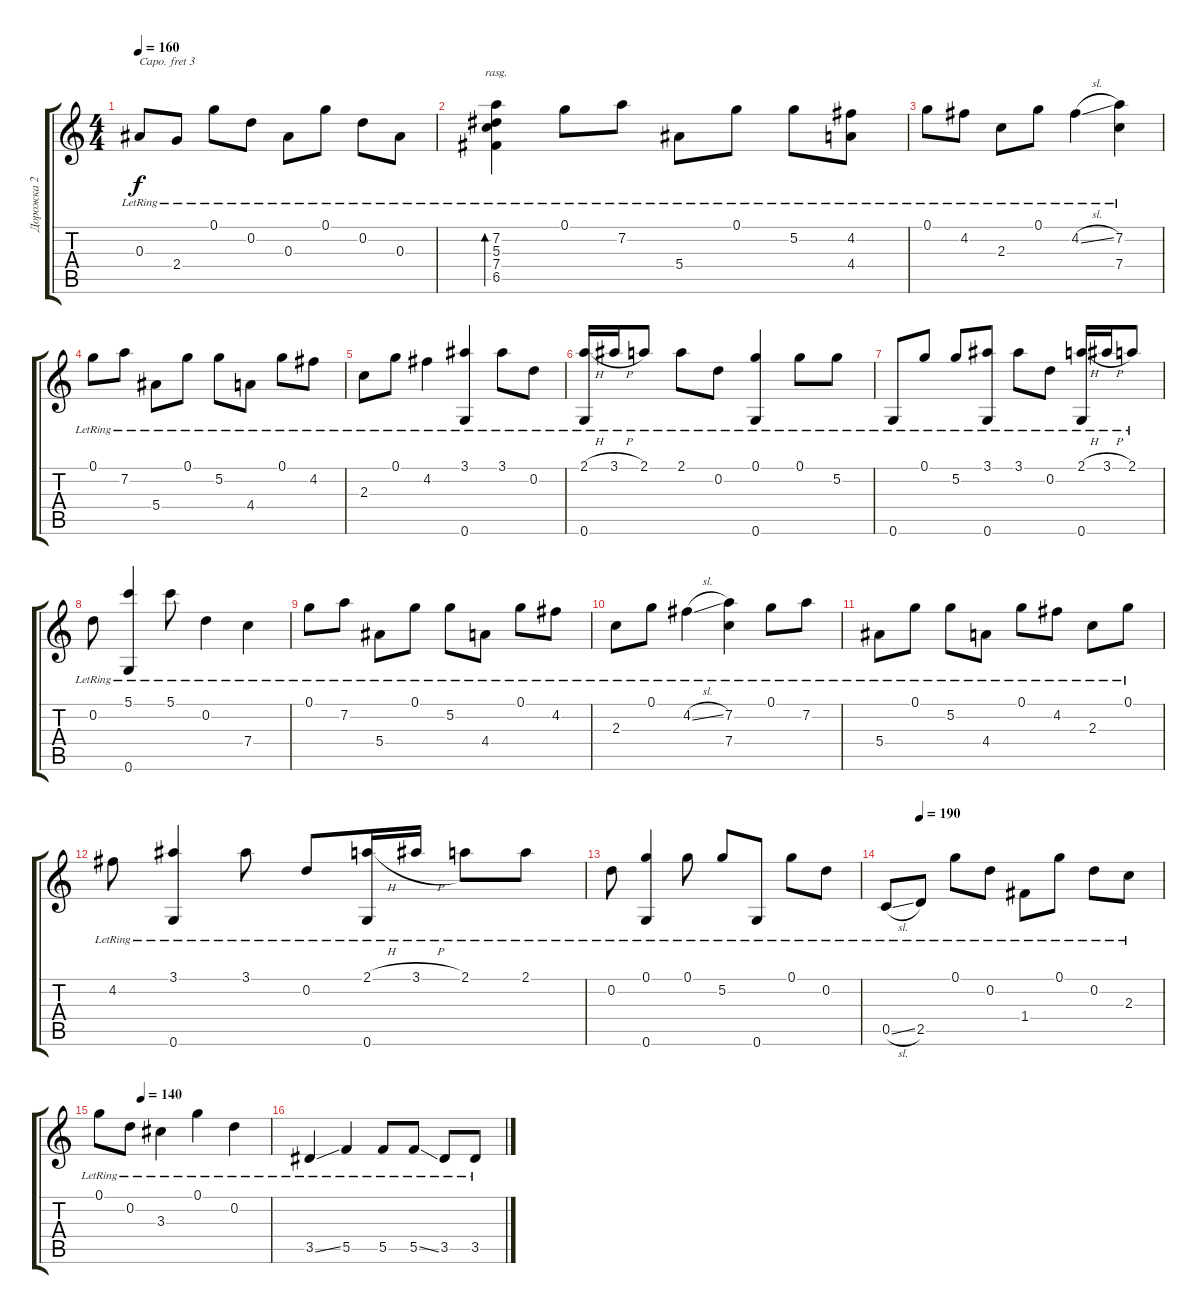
\track ("Дорожка 2" "Дорожка 2") {instrument acousticguitarsteel}
\staff {score tabs}
\capo 3
\tuning (E4 B3 G3 D3 A2 E2) {hide}
\ts (4 4)
\tempo 160
\clef g2
\ks c
0.3{lr}.8{dy f} 2.4{lr}.8 0.1{lr}.8 0.2{lr}.8 0.3{lr}.8 0.1{lr}.8 0.2{lr}.8 0.3{lr}.8 |
(7.2{lr} 5.3{lr} 7.4{lr} 6.5{lr}).4{bd 480 rasg ii} 0.1{lr}.8 7.2{lr}.8 5.4{lr}.8 0.1{lr}.8 5.2{lr}.8 (4.2{lr} 4.4{lr}).8 |
0.1{lr}.8 4.2{lr}.8 2.3{lr}.8 0.1{lr}.8 4.2{sl lr}.4 (7.2{lr} 7.4{lr}).4 |
0.1{lr}.8 7.2{lr}.8 5.4{lr}.8 0.1{lr}.8 5.2{lr}.8 4.4{lr}.8 0.1{lr}.8 4.2{lr}.8 |
2.3{lr}.8 0.1{lr}.8 4.2{lr}.4 (3.1{lr} 0.6{lr}).4 3.1{lr}.8 0.2{lr}.8 |
(2.1{h lr} 0.6{lr}).16 3.1{h lr}.16 2.1{lr}.8 2.1{lr}.8 0.2{lr}.8 (0.1{lr} 0.6{lr}).4 0.1{lr}.8 5.2{lr}.8 |
0.6{lr}.8 0.1{lr}.8 5.2{lr}.8 (3.1{lr} 0.6{lr}).8 3.1{lr}.8 0.2{lr}.8 (2.1{h lr} 0.6{lr}).16 3.1{h lr}.16 2.1{lr}.8 |
0.2{lr}.8 (5.1{lr} 0.6{lr}).4 5.1{lr}.8 0.2{lr}.4 7.4{lr}.4 |
0.1{lr}.8 7.2{lr}.8 5.4{lr}.8 0.1{lr}.8 5.2{lr}.8 4.4{lr}.8 0.1{lr}.8 4.2{lr}.8 |
2.3{lr}.8 0.1{lr}.8 4.2{sl lr}.4 (7.2{lr} 7.4{lr}).4 0.1{lr}.8 7.2{lr}.8 |
5.4{lr}.8 0.1{lr}.8 5.2{lr}.8 4.4{lr}.8 0.1{lr}.8 4.2{lr}.8 2.3{lr}.8 0.1{lr}.8 |
4.2{lr}.8 (3.1{lr} 0.6{lr}).4 3.1{lr}.8 0.2{lr}.8 (2.1{h lr} 0.6{lr}).16 3.1{h lr}.16 2.1{lr}.8 2.1{lr}.8 |
0.2{lr}.8 (0.1{lr} 0.6{lr}).4 0.1{lr}.8 5.2{lr}.8 0.6{lr}.8 0.1{lr}.8 0.2{lr}.8 |
\tempo (190 0.125)
0.5{sl lr}.8 2.5{lr}.8 0.1{lr}.8 0.2{lr}.8 1.4{lr}.8 0.1{lr}.8 0.2{lr}.8 2.3{lr}.8 |
\tempo (140 0.25)
0.1{lr}.8 0.2{lr}.8 3.3{lr}.4 0.1{lr}.4 0.2{lr}.4 |
3.5{ss lr}.4 5.5{lr}.4 5.5{lr}.8 5.5{ss lr}.8 3.5{lr}.8 3.5{lr}.8
